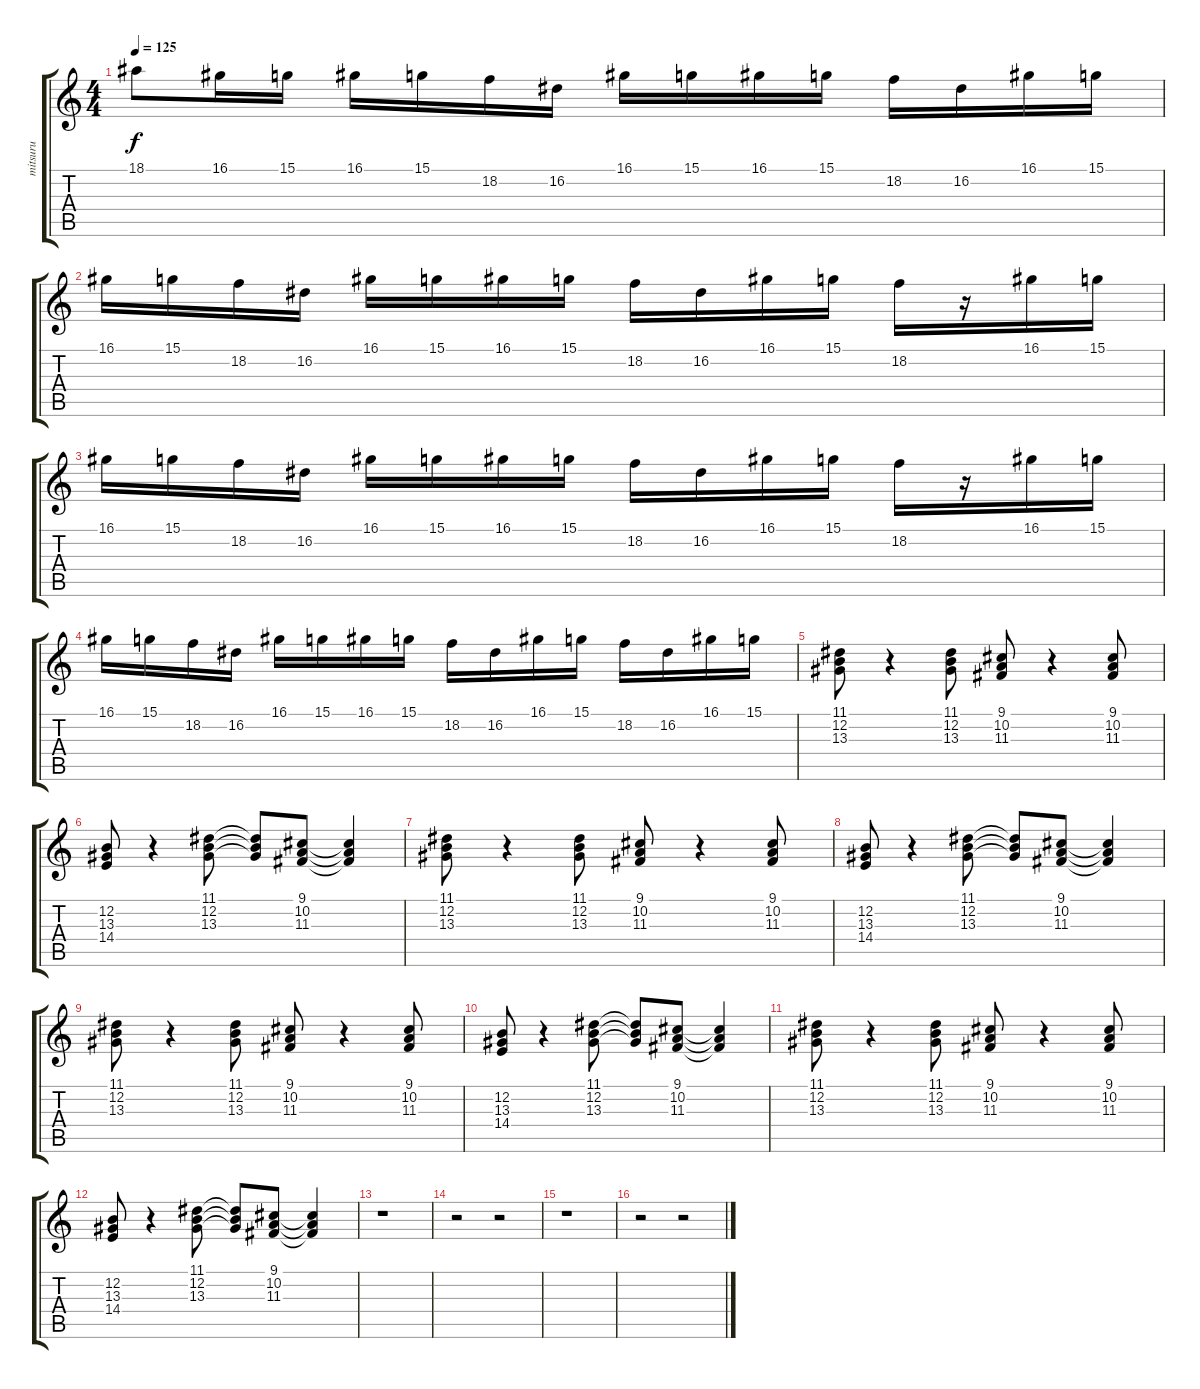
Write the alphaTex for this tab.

\track ("mitsuru" "mitsuru") {instrument lead5charang}
\staff {score tabs}
\tuning (E4 B3 G3 D3 A2 E2) {hide}
\ts (4 4)
\tempo 125
\clef g2
\ks c
18.1.8{dy f volume 10 balance 6 instrument honkytonkpiano} 16.1.16 15.1.16 16.1.16 15.1.16 18.2.16 16.2.16 16.1.16 15.1.16 16.1.16 15.1.16 18.2.16 16.2.16 16.1.16 15.1.16 |
16.1.16 15.1.16 18.2.16 16.2.16 16.1.16 15.1.16 16.1.16 15.1.16 18.2.16 16.2.16 16.1.16 15.1.16 18.2.16 r.16 16.1.16 15.1.16 |
16.1.16 15.1.16 18.2.16 16.2.16 16.1.16 15.1.16 16.1.16 15.1.16 18.2.16 16.2.16 16.1.16 15.1.16 18.2.16 r.16 16.1.16 15.1.16 |
16.1.16 15.1.16 18.2.16 16.2.16 16.1.16 15.1.16 16.1.16 15.1.16 18.2.16 16.2.16 16.1.16 15.1.16 18.2.16 16.2.16 16.1.16 15.1.16 |
(11.1 12.2 13.3).8{balance 6 instrument lead5charang} r.4 (11.1 12.2 13.3).8 (9.1 10.2 11.3).8 r.4 (9.1 10.2 11.3).8 |
(12.2 13.3 14.4).8 r.4 (11.1 12.2 13.3).8 (11.1{t} 12.2{t} 13.3{t}).8 (9.1 10.2 11.3).8 (9.1{t} 10.2{t} 11.3{t}).4 |
(11.1 12.2 13.3).8 r.4 (11.1 12.2 13.3).8 (9.1 10.2 11.3).8 r.4 (9.1 10.2 11.3).8 |
(12.2 13.3 14.4).8 r.4 (11.1 12.2 13.3).8 (11.1{t} 12.2{t} 13.3{t}).8 (9.1 10.2 11.3).8 (9.1{t} 10.2{t} 11.3{t}).4 |
(11.1 12.2 13.3).8 r.4 (11.1 12.2 13.3).8 (9.1 10.2 11.3).8 r.4 (9.1 10.2 11.3).8 |
(12.2 13.3 14.4).8 r.4 (11.1 12.2 13.3).8 (11.1{t} 12.2{t} 13.3{t}).8 (9.1 10.2 11.3).8 (9.1{t} 10.2{t} 11.3{t}).4 |
(11.1 12.2 13.3).8 r.4 (11.1 12.2 13.3).8 (9.1 10.2 11.3).8 r.4 (9.1 10.2 11.3).8 |
(12.2 13.3 14.4).8 r.4 (11.1 12.2 13.3).8 (11.1{t} 12.2{t} 13.3{t}).8 (9.1 10.2 11.3).8 (9.1{t} 10.2{t} 11.3{t}).4 |
r.1 |
r.2 r.2 |
r.1 |
r.2 r.2
